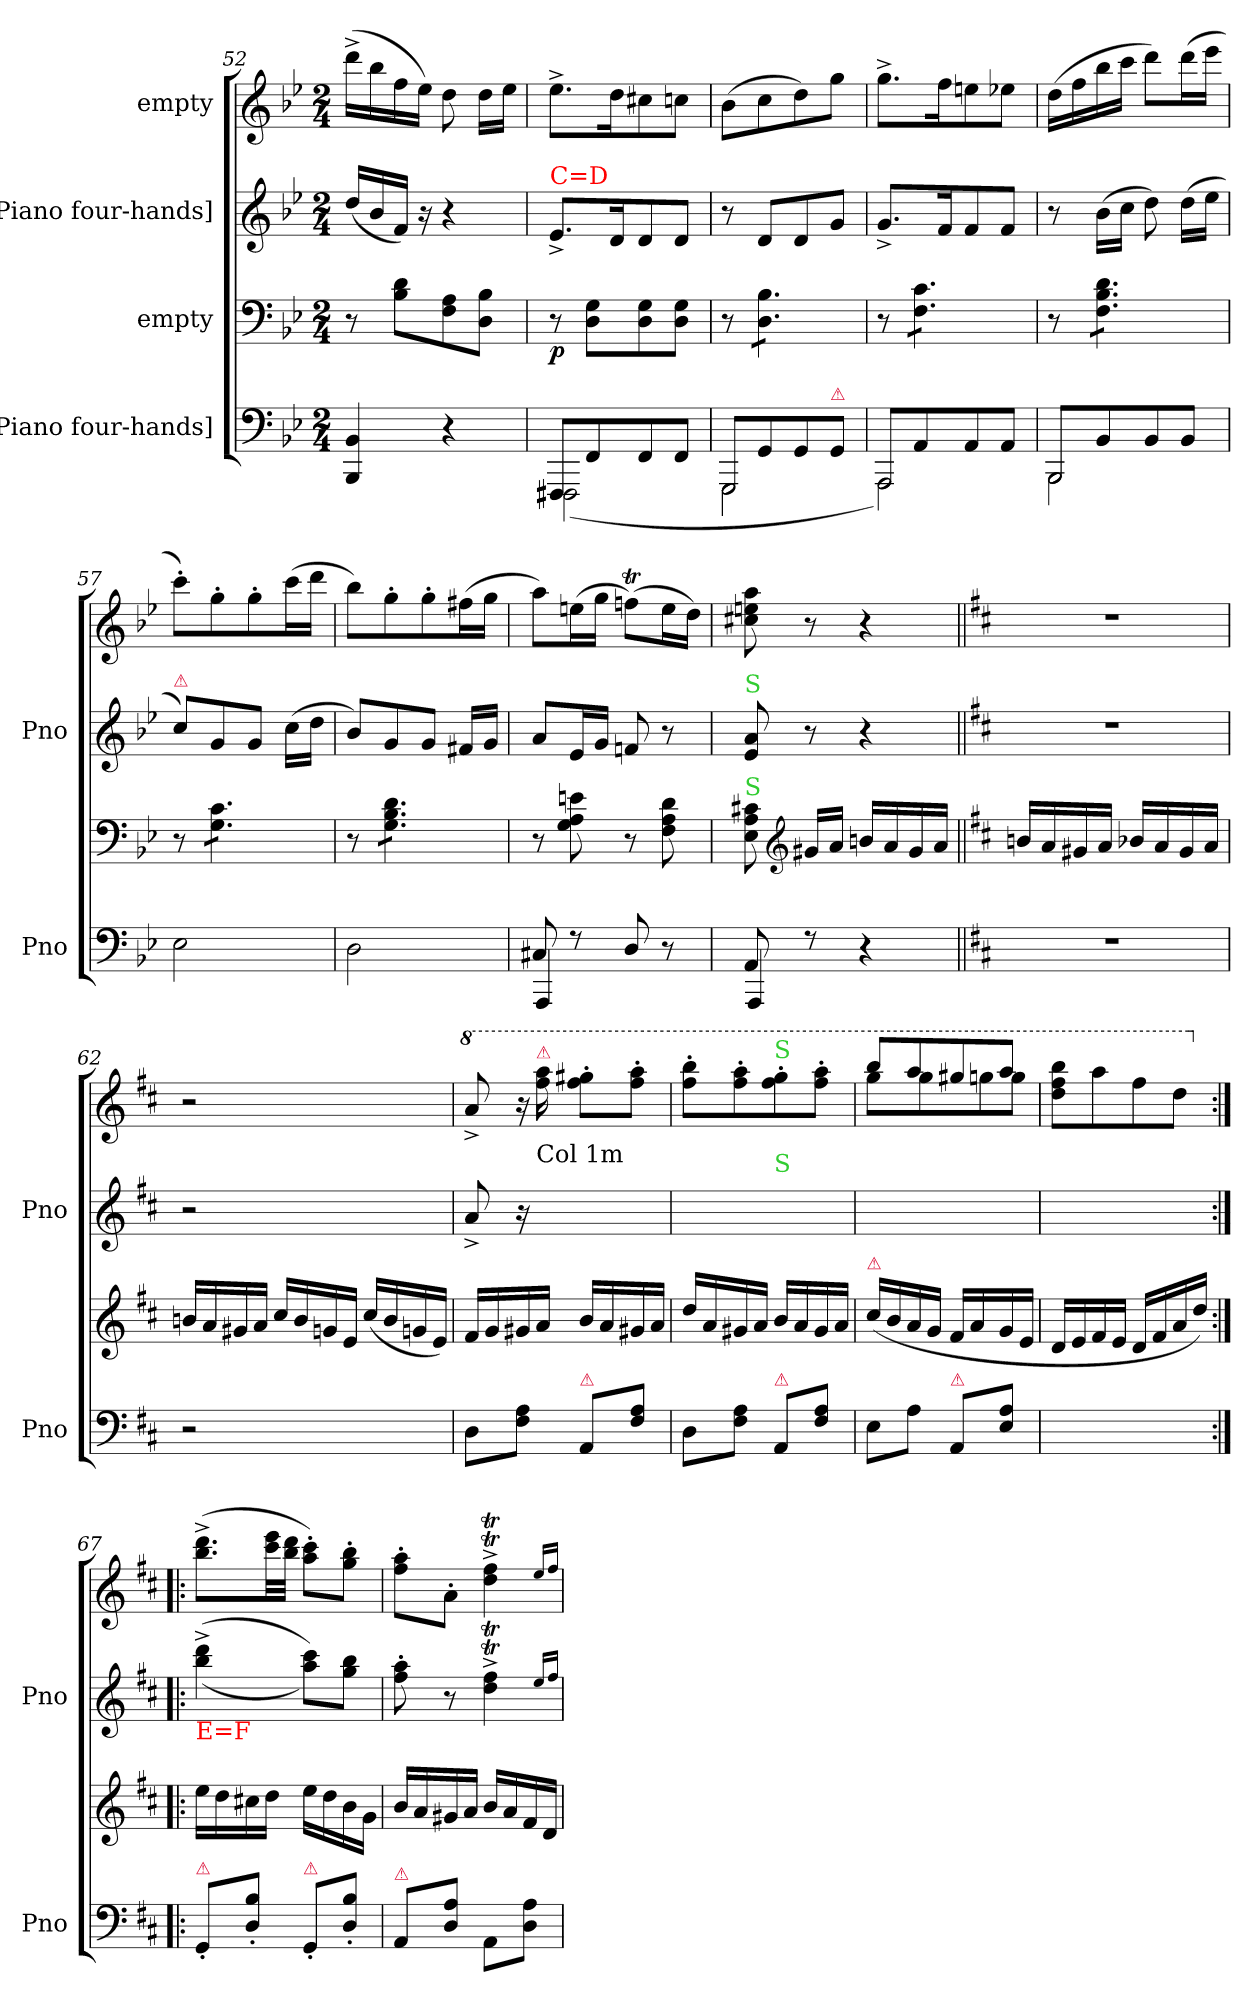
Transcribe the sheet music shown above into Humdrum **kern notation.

**kern	**kern	**dynam	**kern	**kern
*part4	*part3	*part3	*part2	*part1
*staff4	*staff3	*staff3	*staff2	*staff1
*I"[Piano four-hands]	*I"empty	*	*I"[Piano four-hands]	*I"empty
*I'Pno	*	*	*I'Pno	*
*clefF4	*clefF4	*	*clefG2	*clefG2
*k[b-e-]	*k[b-e-]	*	*k[b-e-]	*k[b-e-]
*M2/4	*M2/4	*	*M2/4	*M2/4
=52	=52	=52	=52	=52
4BBB-/ 4BB-/	8r	.	(<16dd/LL	(>16ddd^>\LL
.	.	.	16b-/	16bb-\
.	8B-\ 8d\L	.	16f/JJ)	16ff\
.	.	.	16r	16ee-\JJ)
4r	8F\ 8A\	.	4r	8dd\
.	8D\ 8B-\J	.	.	16dd\LL
.	.	.	.	16ee-\JJ
=53	=53	=53	=53	=53
!	!	!	!LO:TX:a:color=red:t=C=D	!
!LO:N:vis=2	!	!	!	!
*^	*	*	*	*
8FFF#X/	(<2FFF#X\	8r	p	8.e-^</L	8.ee-^>\L
8FF/	.	8D\ 8G\L	.	.	.
.	.	.	.	16d/K	16dd\K
8FF/	.	8D\ 8G\	.	8d/	8cc#X\
8FF/J	.	8D\ 8G\J	.	8d/J	8ccn\J
=54	=54	=54	=54	=54	=54
!LO:N:vis=2	!	!	!	!	!
8GGG/	2GGG\	8r	.	8r	(>8b-\L
*	*	*tremolo	*	*	*
8GG/	.	8D\ 8B-\L	.	8d/L	8cc\
8GG/	.	8D\ 8B-\	.	8d/	8dd\)
!LO:TX:a:color=crimson:t=⚠	!	!	!	!	!
8GG/J	.	8D\ 8B-\J	.	8g/J	8gg\J
=55	=55	=55	=55	=55	=55
!LO:N:vis=2	!	!	!	!	!
8AAA/	2AAA\)	8r	.	8.g^</L	8.gg^>\L
8AA/	.	8F\ 8c\L	.	.	.
.	.	.	.	16f/K	16ff\K
8AA/	.	8F\ 8c\	.	8f/	8een\
8AA/J	.	8F\ 8c\J	.	8f/J	8ee-X\J
=56	=56	=56	=56	=56	=56
!LO:N:vis=2	!	!	!	!	!
8BBB-/	2BBB-\	8r	.	8r	(>16dd\LL
.	.	.	.	.	16ff\
8BB-/	.	8F\ 8B-\ 8d\L	.	(>16b-\LL	16bb-\
.	.	.	.	16cc\JJ	16ccc\JJ
8BB-/	.	8F\ 8B-\ 8d\	.	8dd\)	8ddd\L)
8BB-/J	.	8F\ 8B-\ 8d\J	.	(>16dd\LL	(>16ddd\L
.	.	.	.	16ee-\JJ	16eee-\JJ
*v	*v	*	*	*	*
=57	=57	=57	=57	=57
!	!	!	!LO:TX:a:color=crimson:t=⚠	!
2E-\	8r	.	8cc\L)	8ccc'\L)
.	8G\ 8c\L	.	8g/	8gg'\
.	8G\ 8c\	.	8g/J	8gg'\
.	8G\ 8c\J	.	(>16cc\LL	(>16ccc\L
.	.	.	16dd\JJ	16ddd\JJ
=58	=58	=58	=58	=58
2D\	8r	.	8b-/L)	8bb-\L)
.	8G\ 8B-\ 8d\L	.	8g/	8gg'\
.	8G\ 8B-\ 8d\	.	8g/J	8gg'\
.	8G\ 8B-\ 8d\J	.	16f#X/LL	(>16ff#X\L
*	*Xtremolo	*	*	*
.	.	.	16g/JJ	16gg\JJ
=59	=59	=59	=59	=59
*^	*	*	*	*
8C#X/	4AAA/	8r	.	8a/L	8aa\L)
8r	.	8G\ 8A\ 8en\	.	16e-/L	(16een\L
.	.	.	.	16g/JJ	16gg\JJ
8D/	8ryy	8r	.	8fn/	(>8ffnT\L)
8r	8ryy	8F\ 8A\ 8d\	.	8r	16ee\L
.	.	.	.	.	16dd\JJ)
=60	=60	=60	=60	=60	=60
!	!	!	!	!LO:TX:a:color=limegreen:t=S	!
!	!	!LO:TX:a:color=limegreen:t=S	!	!	!
8AA/	4AAA/	8E-\ 8A\ 8c#X\	.	8e-/ 8a/	8cc#X\ 8een\ 8aa\
*	*	*clefG2	*	*	*
8r	.	16g#X/LL	.	8r	8r
.	.	16a/JJ	.	.	.
4r	4ryy	16bn/LL	.	4r	4r
.	.	16a/	.	.	.
.	.	16g#/	.	.	.
.	.	16a/JJ	.	.	.
*v	*v	*	*	*	*
=61||	=61||	=61||	=61||	=61||
*k[f#c#]	*k[f#c#]	*	*k[f#c#]	*k[f#c#]
2r	16bn/LL	.	2r	2r
.	16a/	.	.	.
.	16g#X/	.	.	.
.	16a/JJ	.	.	.
.	16b-X/LL	.	.	.
.	16a/	.	.	.
.	16g#/	.	.	.
.	16a/JJ	.	.	.
=62	=62	=62	=62	=62
2r	16bn/LL	.	2r	2r
.	16a/	.	.	.
.	16g#X/	.	.	.
.	16a/JJ	.	.	.
.	16cc#/LL	.	.	.
.	16b/	.	.	.
.	16gn/	.	.	.
.	16e/JJ	.	.	.
4ryy	(>16cc#LL	.	4ryy	4ryy
.	16b	.	.	.
.	16gn	.	.	.
.	16eJJ)	.	.	.
=63	=63	=63	=63	=63
*	*	*	*	*8va
8D\L	16f#/LL	.	8a^/	8aa^/
.	16g/	.	.	.
8F#\ 8A\J	16g#X/	.	16r	16r
!	!	!	!	!LO:TX:a:color=crimson:t=⚠
!	!	!	!LO:TX:a:t=Col 1m	!
.	16a/JJ	.	16ff#yy\ 16aayy\	16fff#\ 16aaa\
!LO:TX:a:color=crimson:t=⚠	!	!	!	!
8AA/L	16b/LL	.	8ff#yy'\ 8gg#Xyy'\L	8fff#'\ 8ggg#X'\L
.	16a/	.	.	.
8F#\ 8A\J	16g#X/	.	8ff#yy'\ 8aayy'\J	8fff#'\ 8aaa'\J
.	16a/JJ	.	.	.
=64	=64	=64	=64	=64
8D\L	16dd/LL	.	8ff#yy'\ 8bbyy'\L	8fff#'\ 8bbb'\L
.	16a/	.	.	.
8F#\ 8A\J	16g#X/	.	8ff#yy'\ 8aayy'\	8fff#'\ 8aaa'\
.	16a/JJ	.	.	.
!	!	!	!	!LO:TX:a:color=limegreen:t=S
!	!	!	!LO:TX:a:color=limegreen:t=S	!
!LO:TX:a:color=crimson:t=⚠	!	!	!	!
8AA/L	16b/LL	.	8ff#yy'\ 8ggyy'\	8fff#'\ 8ggg'\
.	16a/	.	.	.
8F#\ 8A\J	16g#/	.	8ff#yy'\ 8aayy'\J	8fff#'\ 8aaa'\J
.	16a/JJ	.	.	.
=65	=65	=65	=65	=65
*	*	*	*^	*^
!	!LO:TX:a:color=crimson:t=⚠	!	!	!	!	!
*	*	*	*tremolo	*	*	*
*	*	*	*	*	*tremolo	*
8E\L	(>16cc#/LL	.	8bb/Lyy	8gg\yyL	8bbb/L	8ggg\L
.	16b/	.	.	.	.	.
8A\J	16a/	.	8aa/yy	8gg\yy	8aaa/	8ggg\
.	16g/JJ	.	.	.	.	.
!LO:TX:a:color=crimson:t=⚠	!	!	!	!	!	!
8AA/L	16f#/LL	.	8gg#X/yy	8gg\yy	8ggg#X/	8ggg\
.	16a/	.	.	.	.	.
8E\ 8A\J	16g/	.	8aa/Jyy	8gg\yyJ	8aaa/J	8ggg\J
*	*	*	*	*	*Xtremolo	*
*	*	*	*Xtremolo	*	*	*
.	16e/JJ	.	.	.	.	.
*	*	*	*v	*v	*	*
*	*	*	*	*v	*v
=66	=66	=66	=66	=66
2ryy	16d/LL	.	8ddyy\ 8ff#yy\ 8bbyy\L	8ddd\ 8fff#\ 8bbb\L
.	16e/	.	.	.
.	16f#/	.	8aa\yy	8aaa\
.	16e/JJ	.	.	.
.	16d/LL	.	8ff#\yy	8fff#\
.	16f#/	.	.	.
.	16a/	.	8dd\Jyy	8ddd\J
.	16dd/JJ)	.	.	.
=67:|!|:	=67:|!|:	=67:|!|:	=67:|!|:	=67:|!|:
*	*	*	*	*X8va
!	!	!	!LO:TX:b:color=red:t=E=F	!
!LO:TX:a:color=crimson:t=⚠	!	!	!	!
8GG'</L	16ee\LL	.	(>(>4bb^>\ 4ddd^>\	(>8.bb^>\ 8.ddd^>\L
.	16dd\	.	.	.
8D'>\ 8B'>\J	16cc#X\	.	.	.
.	16dd\JJ	.	.	32ccc#\ 32eee\LL
.	.	.	.	32bb\ 32ddd\JJJ
!LO:TX:a:color=crimson:t=⚠	!	!	!	!
8GG'</L	16ee\LL	.	8aa\ 8ccc#\L))	8aa'\ 8ccc#'\L)
.	16dd\	.	.	.
8D'>\ 8B'>\J	16b\	.	8gg\ 8bb\J	8gg'\ 8bb'\J
.	16g\JJ	.	.	.
=68	=68	=68	=68	=68
!LO:TX:a:color=crimson:t=⚠	!	!	!	!
8AA/L	16b/LL	.	8ff#'\ 8aa'\	8ff#'\ 8aa'\L
.	16a/	.	.	.
8D\ 8A\J	16g#X/	.	8r	8a'\J
.	16a/JJ	.	.	.
8AA\L	16b/LL	.	4ddT^<\ 4ff#T^<\	4ddT^>\ 4ff#T^>\
.	16a/	.	.	.
8D\ 8A\J	16f#/	.	.	.
.	16d/JJ	.	.	.
.	.	.	16qqee/LL	16qqee/LL
.	.	.	16qqff#/JJ	16qqff#/JJ
=	=	=	=	=
*-	*-	*-	*-	*-
